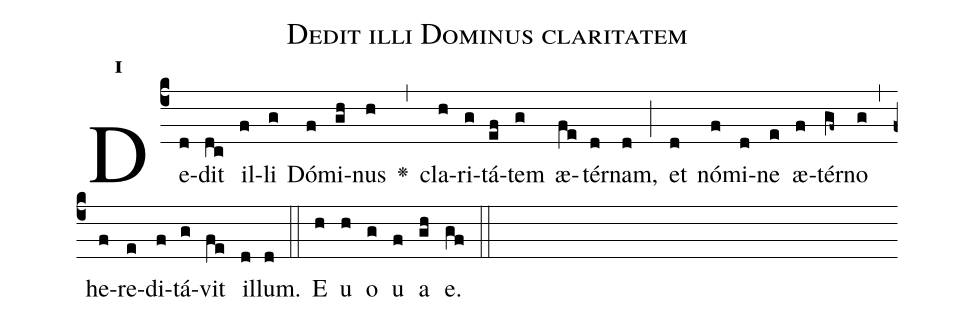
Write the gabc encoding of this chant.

name:Dedit illi Dominus claritatem;
office-part:Antiphona;
mode:1;
%%
initial-style: 1;
name: Dedit illi Dominus claritatem;
book: Antiphonae & Responsoria/Tomus III, p. 33;
occasion: Psalterium Hebdomada II Dominica;
office-part: Vesperae I Ant 3;
user-notes: ;
commentary: ;
annotation: 1f;
centering-scheme: english;
fontsize: 12;
font: OFLSortsMillGoudy;
height: 11;
width: 4.5;
%%
(c4)De(d)dit(dc) il(f)li(g) Dó(f)mi(gh)nus(h) <v>\greheightstar</v>(,) cla(h)ri(g)tá(ef)tem(g) æ(fe)tér(d)nam,(d) (;) et(d) nó(f)mi(d)ne(e) æ(f)tér(gf~)no(g) (,) he(f)re(e)di(f)tá(g)vit(fe) il(d)lum.(d) (::)
E(h) u(h) o(g) u(f) a(gh) e.(gf) (::)
